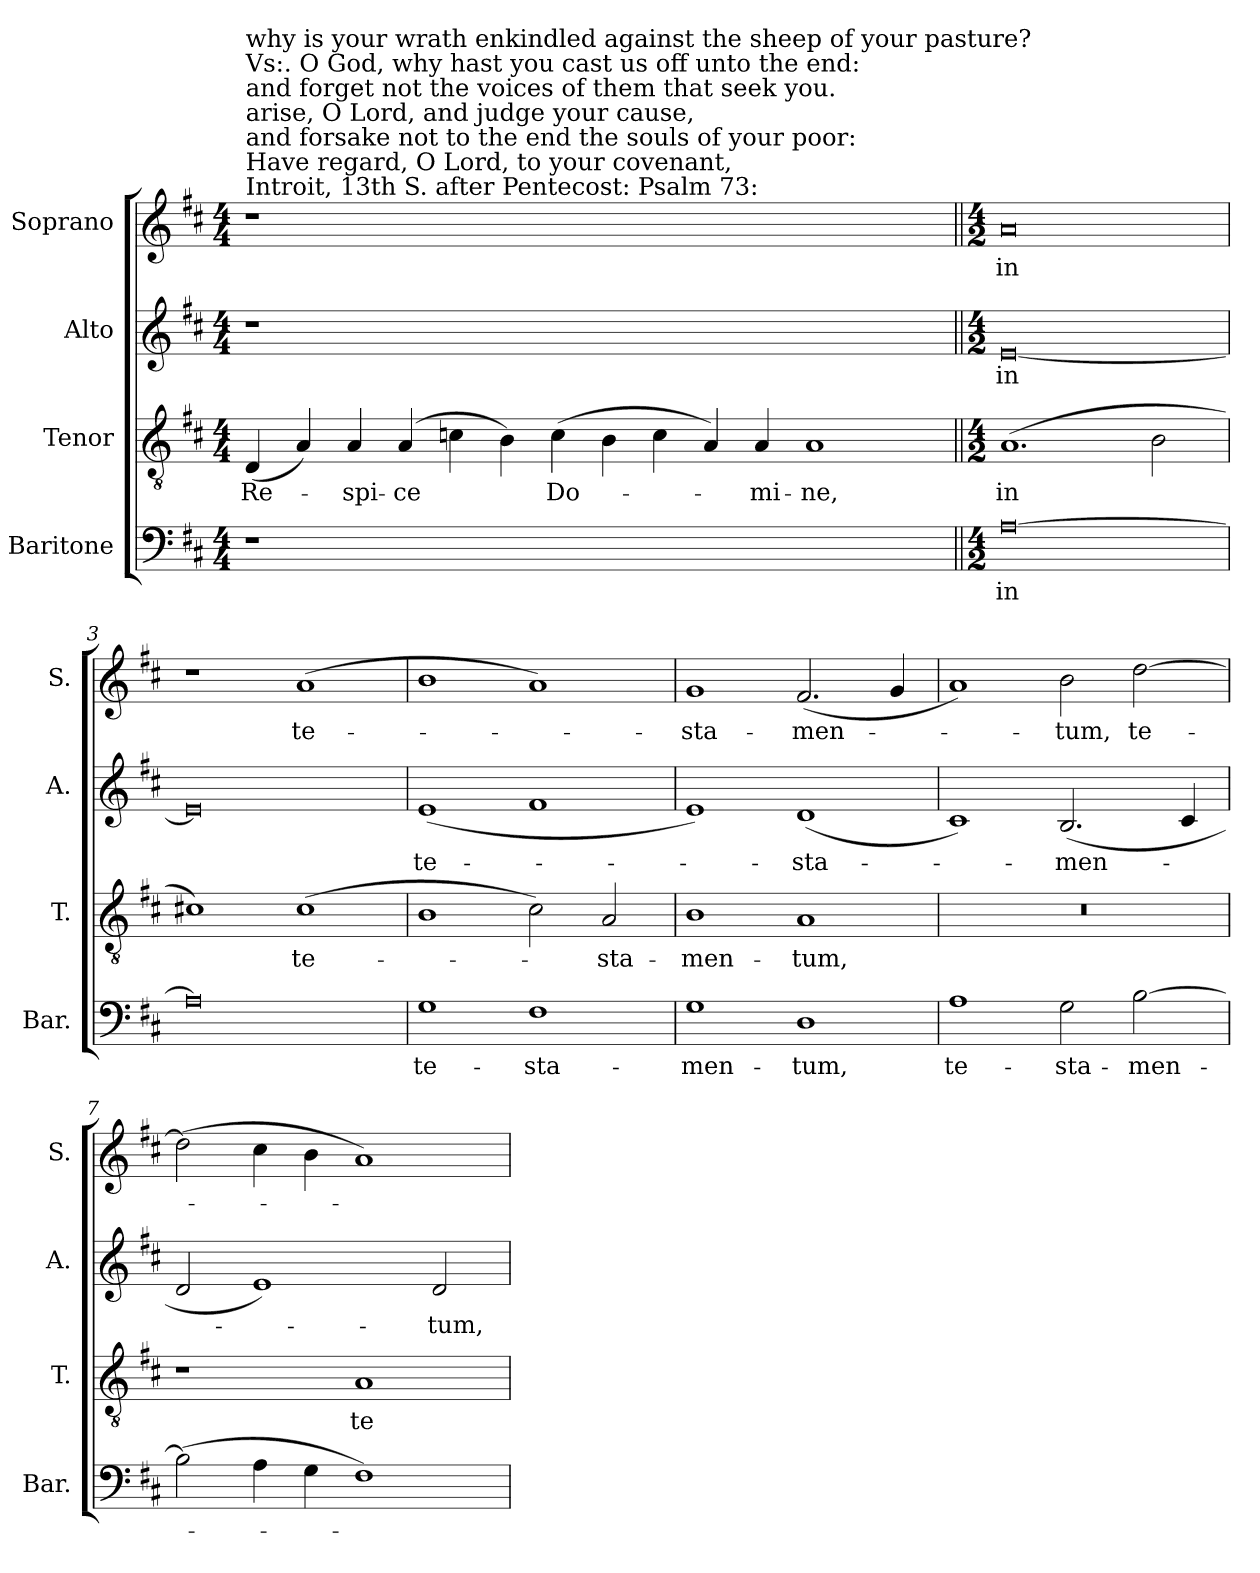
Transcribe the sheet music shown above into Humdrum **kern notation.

**kern	**text	**kern	**text	**kern	**text	**kern	**text
*part4	*part4	*part3	*part3	*part2	*part2	*part1	*part1
*staff4	*staff4	*staff3	*staff3	*staff2	*staff2	*staff1	*staff1
*I"Baritone	*	*I"Tenor	*	*I"Alto	*	*I"Soprano	*
*I'Bar.	*	*I'T.	*	*I'A.	*	*I'S.	*
!!LO:PB:g=z
*clefF4	*	*clefGv2	*	*clefG2	*	*clefG2	*
*	*	*ITrd7c12	*	*	*	*	*
*k[f#c#]	*	*k[f#c#]	*	*k[f#c#]	*	*k[f#c#]	*
*D:	*	*D:	*	*D:	*	*D:	*
*M4/4	*	*M4/4	*	*M4/4	*	*M4/4	*
*MM208	*	*MM208	*	*MM208	*	*MM208	*
=1	=1	=1	=1	=1	=1	=1	=1
!LO:N:vis=1	!	!	!	!	!	!	!
!	!	!	!	!	!	!LO:TX:a:t=Introit, 13th S. after Pentecost&colon; Psalm 73&colon;	!
!	!	!	!	!	!	!LO:TX:t=Have regard, O Lord, to your covenant,	!
!	!	!	!	!	!	!LO:TX:t=and forsake not to the end the souls of your poor&colon;	!
!	!	!	!	!	!	!LO:TX:t=arise, O Lord, and judge your cause,	!
!	!	!	!	!	!	!LO:TX:t=and forget not the voices of them that seek you.	!
!	!	!	!	!	!	!LO:TX:t=Vs&colon;. O God, why hast you cast us off unto the end&colon;	!
!	!	!	!	!	!	!LO:TX:t=why is your wrath enkindled against the sheep of your pasture?	!
!	!	!	!LO:LY:b:color=#000000	!LO:N:vis=1	!	!LO:N:vis=1	!
1r	.	(4DDi/	Re-	1r	.	1r	.
.	.	4AAi/)	.	.	.	.	.
!	!	!	!LO:LY:b:color=#000000	!	!	!	!
.	.	4AAi/	-spi-	.	.	.	.
!	!	!	!LO:LY:b:color=#000000	!	!	!	!
.	.	(4AAi/	-ce	.	.	.	.
0ryy	.	4Cni\	.	0ryy	.	0ryy	.
.	.	4BBi\)	.	.	.	.	.
!	!	!	!LO:LY:b:color=#000000	!	!	!	!
.	.	(4Ci\	Do-	.	.	.	.
.	.	4BBi\	.	.	.	.	.
.	.	4Ci\	.	.	.	.	.
.	.	4AAi/)	.	.	.	.	.
!	!	!	!LO:LY:b:color=#000000	!	!	!	!
.	.	4AAi/	-mi-	.	.	.	.
!	!	!	!LO:LY:b:color=#000000	!	!	!	!
.	.	1AAi	-ne,	.	.	.	.
2.ryy	.	.	.	2.ryy	.	2.ryy	.
=2||	=2||	=2||	=2||	=2||	=2||	=2||	=2||
*M4/2	*	*M4/2	*	*M4/2	*	*M4/2	*
!	!LO:LY:b:color=#000000	!	!	!	!	!	!
!	!	!	!LO:LY:b:color=#000000	!	!	!	!
!	!	!	!	!	!LO:LY:b:color=#000000	!	!
!	!	!	!	!	!	!	!LO:LY:b:color=#000000
[0Ai	in	(1.AAi	in	[0ei	in	0ai	in
.	.	2BBi\	.	.	.	.	.
=3	=3	=3	=3	=3	=3	=3	=3
0Ai]	.	1C#Xi)	.	0ei]	.	1r	.
!	!	!	!LO:LY:b:color=#000000	!	!	!	!
!	!	!	!	!	!	!	!LO:LY:b:color=#000000
.	.	(1C#i	te-	.	.	(1ai	te-
=4	=4	=4	=4	=4	=4	=4	=4
!	!LO:LY:b:color=#000000	!	!	!	!	!	!
!	!	!	!	!	!LO:LY:b:color=#000000	!	!
1Gi	te-	1BBi	.	(1ei	te-	1bi	.
!	!LO:LY:b:color=#000000	!	!	!	!	!	!
1F#i	-sta-	2C#i\)	.	1f#i	.	1ai)	.
!	!	!	!LO:LY:b:color=#000000	!	!	!	!
.	.	2AAi/	-sta-	.	.	.	.
=5	=5	=5	=5	=5	=5	=5	=5
!	!LO:LY:b:color=#000000	!	!	!	!	!	!
!	!	!	!LO:LY:b:color=#000000	!	!	!	!
!	!	!	!	!	!	!	!LO:LY:b:color=#000000
1Gi	-men-	1BBi	-men-	1ei)	.	1gi	-sta-
!	!LO:LY:b:color=#000000	!	!	!	!	!	!
!	!	!	!LO:LY:b:color=#000000	!	!	!	!
!	!	!	!	!	!LO:LY:b:color=#000000	!	!
!	!	!	!	!	!	!	!LO:LY:b:color=#000000
1Di	-tum,	1AAi	-tum,	(1di	-sta-	(2.f#i/	-men-
.	.	.	.	.	.	4gi/	.
=6	=6	=6	=6	=6	=6	=6	=6
!	!LO:LY:b:color=#000000	!LO:N:vis=1	!	!	!	!	!
1Ai	te-	0r	.	1c#i)	.	1ai)	.
!	!LO:LY:b:color=#000000	!	!	!	!	!	!
!	!	!	!	!	!LO:LY:b:color=#000000	!	!
!	!	!	!	!	!	!	!LO:LY:b:color=#000000
2Gi\	-sta-	.	.	(2.Bi/	-men-	2bi\	-tum,
!	!LO:LY:b:color=#000000	!	!	!	!	!	!
!	!	!	!	!	!	!	!LO:LY:b:color=#000000
[2Bi\	-men-	.	.	.	.	[2ddi\	te-
.	.	.	.	4c#i/	.	.	.
!!LO:LB:g=z
=7	=7	=7	=7	=7	=7	=7	=7
(2Bi\]	.	1r	.	2di/	.	(2ddi\]	.
4Ai\	.	.	.	1ei)	.	4cc#i\	.
4Gi\	.	.	.	.	.	4bi\	.
!	!	!	!LO:LY:b:color=#000000	!	!	!	!
1F#i)	.	1AAi	te-	.	.	1ai)	.
!	!	!	!	!	!LO:LY:b:color=#000000	!	!
.	.	.	.	2di/	-tum,	.	.
=	=	=	=	=	=	=	=
*-	*-	*-	*-	*-	*-	*-	*-
